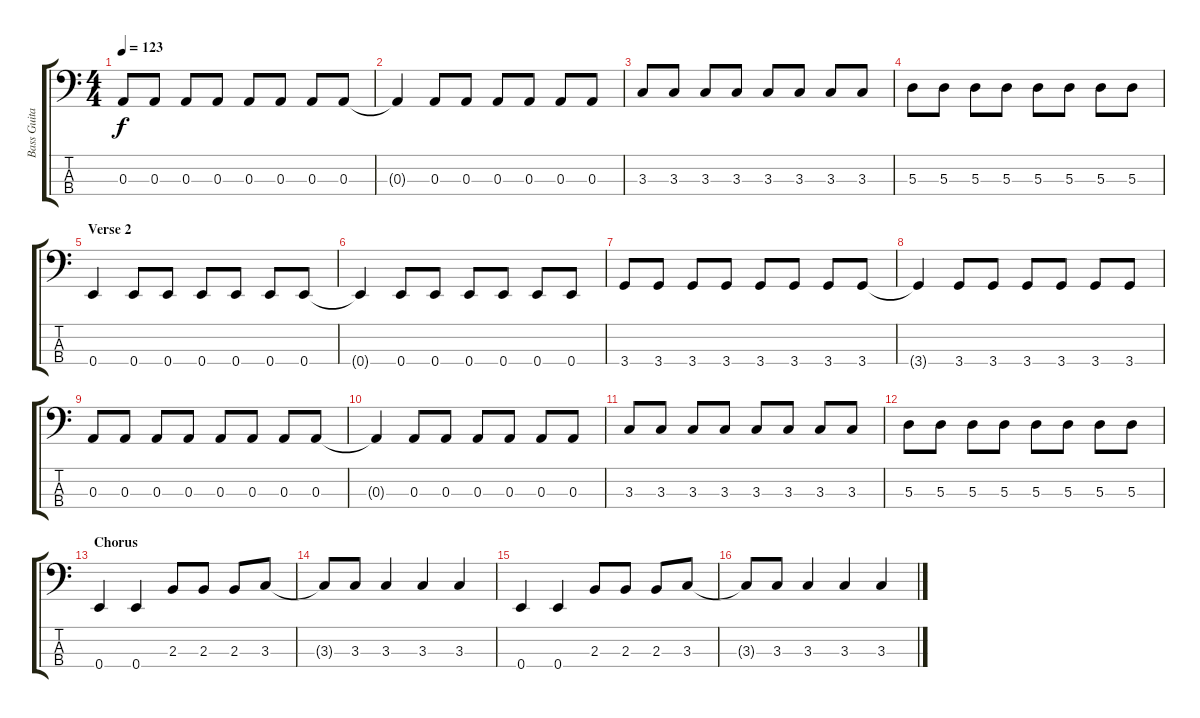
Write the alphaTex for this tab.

\track ("Bass Guitar" "Bass Guita") {instrument slapbass2}
\staff {score tabs}
\tuning (G2 D2 A1 E1) {hide}
\ts (4 4)
\tempo 123
\clef f4
\ks c
0.3.8{dy f} 0.3.8 0.3.8 0.3.8 0.3.8 0.3.8 0.3.8 0.3.8 |
0.3{t}.4 0.3.8 0.3.8 0.3.8 0.3.8 0.3.8 0.3.8 |
3.3.8 3.3.8 3.3.8 3.3.8 3.3.8 3.3.8 3.3.8 3.3.8 |
5.3.8 5.3.8 5.3.8 5.3.8 5.3.8 5.3.8 5.3.8 5.3.8 |
\section ("" "Verse 2")
0.4.4 0.4.8 0.4.8 0.4.8 0.4.8 0.4.8 0.4.8 |
0.4{t}.4 0.4.8 0.4.8 0.4.8 0.4.8 0.4.8 0.4.8 |
3.4.8 3.4.8 3.4.8 3.4.8 3.4.8 3.4.8 3.4.8 3.4.8 |
3.4{t}.4 3.4.8 3.4.8 3.4.8 3.4.8 3.4.8 3.4.8 |
0.3.8 0.3.8 0.3.8 0.3.8 0.3.8 0.3.8 0.3.8 0.3.8 |
0.3{t}.4 0.3.8 0.3.8 0.3.8 0.3.8 0.3.8 0.3.8 |
3.3.8 3.3.8 3.3.8 3.3.8 3.3.8 3.3.8 3.3.8 3.3.8 |
5.3.8 5.3.8 5.3.8 5.3.8 5.3.8 5.3.8 5.3.8 5.3.8 |
\section ("" "Chorus")
0.4.4 0.4.4 2.3.8 2.3.8 2.3.8 3.3.8 |
3.3{t}.8 3.3.8 3.3.4 3.3.4 3.3.4 |
0.4.4 0.4.4 2.3.8 2.3.8 2.3.8 3.3.8 |
3.3{t}.8 3.3.8 3.3.4 3.3.4 3.3.4
